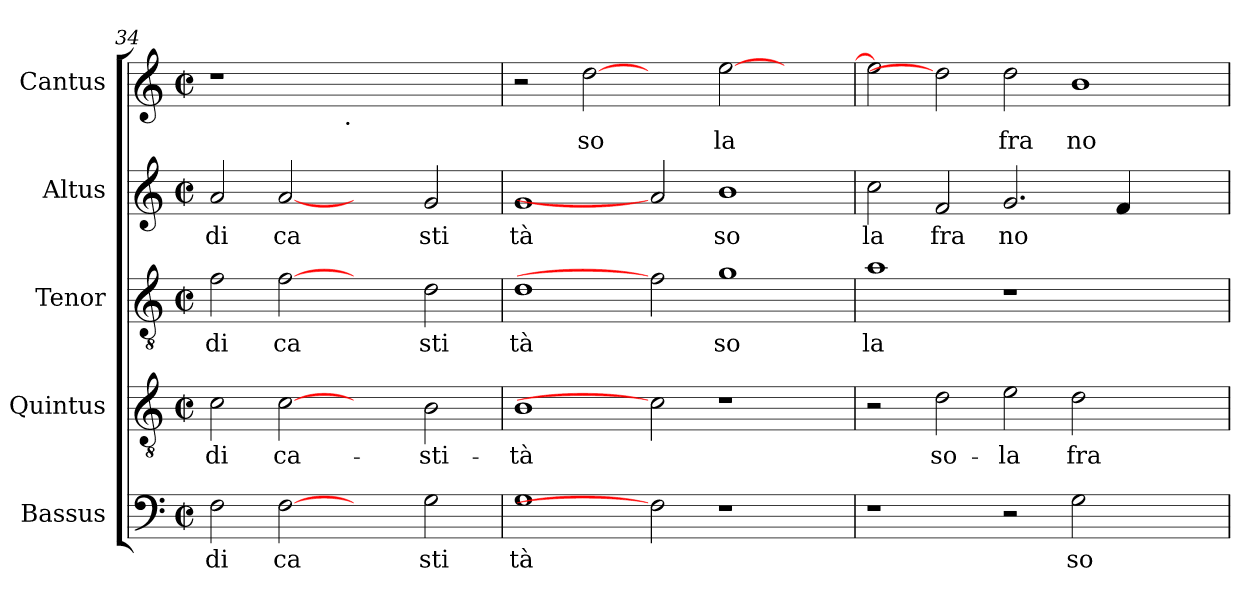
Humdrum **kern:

**kern	**text	**kern	**text	**kern	**text	**kern	**text	**kern	**text
*part5	*part5	*part4	*part4	*part3	*part3	*part2	*part2	*part1	*part1
*staff5	*staff5	*staff4	*staff4	*staff3	*staff3	*staff2	*staff2	*staff1	*staff1
*I"Bassus	*	*I"Quintus	*	*I"Tenor	*	*I"Altus	*	*I"Cantus	*
*clefF4	*	*clefGv2	*	*clefGv2	*	*clefG2	*	*clefG2	*
*k[]	*	*k[]	*	*k[]	*	*k[]	*	*k[]	*
*C:	*	*C:	*	*C:	*	*C:	*	*C:	*
*M2/2	*	*M2/2	*	*M2/2	*	*M2/2	*	*M2/2	*
*met(c|)	*	*met(c|)	*	*met(c|)	*	*met(c|)	*	*met(c|)	*
=34	=34	=34	=34	=34	=34	=34	=34	=34	=34
!	!LO:LY:b:cj	!	!LO:LY:b:cj	!	!LO:LY:b:cj	!	!LO:LY:b:cj	!	!
*	*	*	*	*	*	*	*	*^	*
2F\	di	2c\	di	2f\	di	2a/	di	1r	2ryy	.
!	!LO:LY:b:cj	!	!LO:LY:b:cj	!	!LO:LY:b:cj	!	!LO:LY:b:cj	!	!	!
[2F	ca	[2c	ca-	[2f	ca	[2a	ca	.	4...ryy	.
!	!	!	!	!	!	!	!	!	!LO:TX:b:t=.	!
.	.	.	.	.	.	.	.	.	1ryy	.
2ryy	.	2ryy	.	2ryy	.	2ryy	.	1ryy	.	.
!	!LO:LY:b:cj	!	!LO:LY:b:cj	!	!LO:LY:b:cj	!	!LO:LY:b:cj	!	!	!
2G\	sti	2B\	-sti-	2d\	sti	2g/	sti	.	.	.
.	.	.	.	.	.	.	.	.	32ryy	.
=35	=35	=35	=35	=35	=35	=35	=35	=35	=35	=35
!	!LO:LY:b:cj	!	!LO:LY:b:cj	!	!LO:LY:b:cj	!	!LO:LY:b:cj	!	!	!
*	*	*	*	*	*	*	*	*v	*v	*
1G	tà	1B	-tà	1d	tà	1g	tà	2r	.
!	!	!	!	!	!	!	!	!	!LO:LY:b:cj
.	.	.	.	.	.	.	.	[2dd	so
2F]	.	2c]	.	2f]	.	2a]	.	2ryy	.
!	!	!	!	!	!LO:LY:b:cj	!	!LO:LY:b:cj	!	!LO:LY:b:cj
1r	.	1r	.	1g	so	1b	so	[>2ee\	la
.	.	.	.	.	.	.	.	2ryy	.
=36	=36	=36	=36	=36	=36	=36	=36	=36	=36
!	!	!	!	!	!LO:LY:b:cj	!	!LO:LY:b:cj	!	!LO:LY:b:cj
1r	.	2r	.	1a	la	2cc\	la	2ee\]	.
!	!	!	!LO:LY:b:cj	!	!	!	!LO:LY:b:cj	!	!
.	.	2d\	so-	.	.	2f/	fra	2dd]	.
!	!	!	!LO:LY:b:cj	!	!	!	!LO:LY:b:cj	!	!LO:LY:b:cj
2r	.	2e\	-la	1r	.	2.g/	no	2dd\	fra
!	!LO:LY:b:cj	!	!LO:LY:b:cj	!	!	!	!	!	!LO:LY:b:cj
2G\	so	2d\	fra	.	.	.	.	1b	no
!	!	!	!	!	!	!	!LO:LY:b:cj	!	!
.	.	.	.	.	.	4f/	.	.	.
2ryy	.	2ryy	.	2ryy	.	2ryy	.	.	.
=	=	=	=	=	=	=	=	=	=
*-	*-	*-	*-	*-	*-	*-	*-	*-	*-
